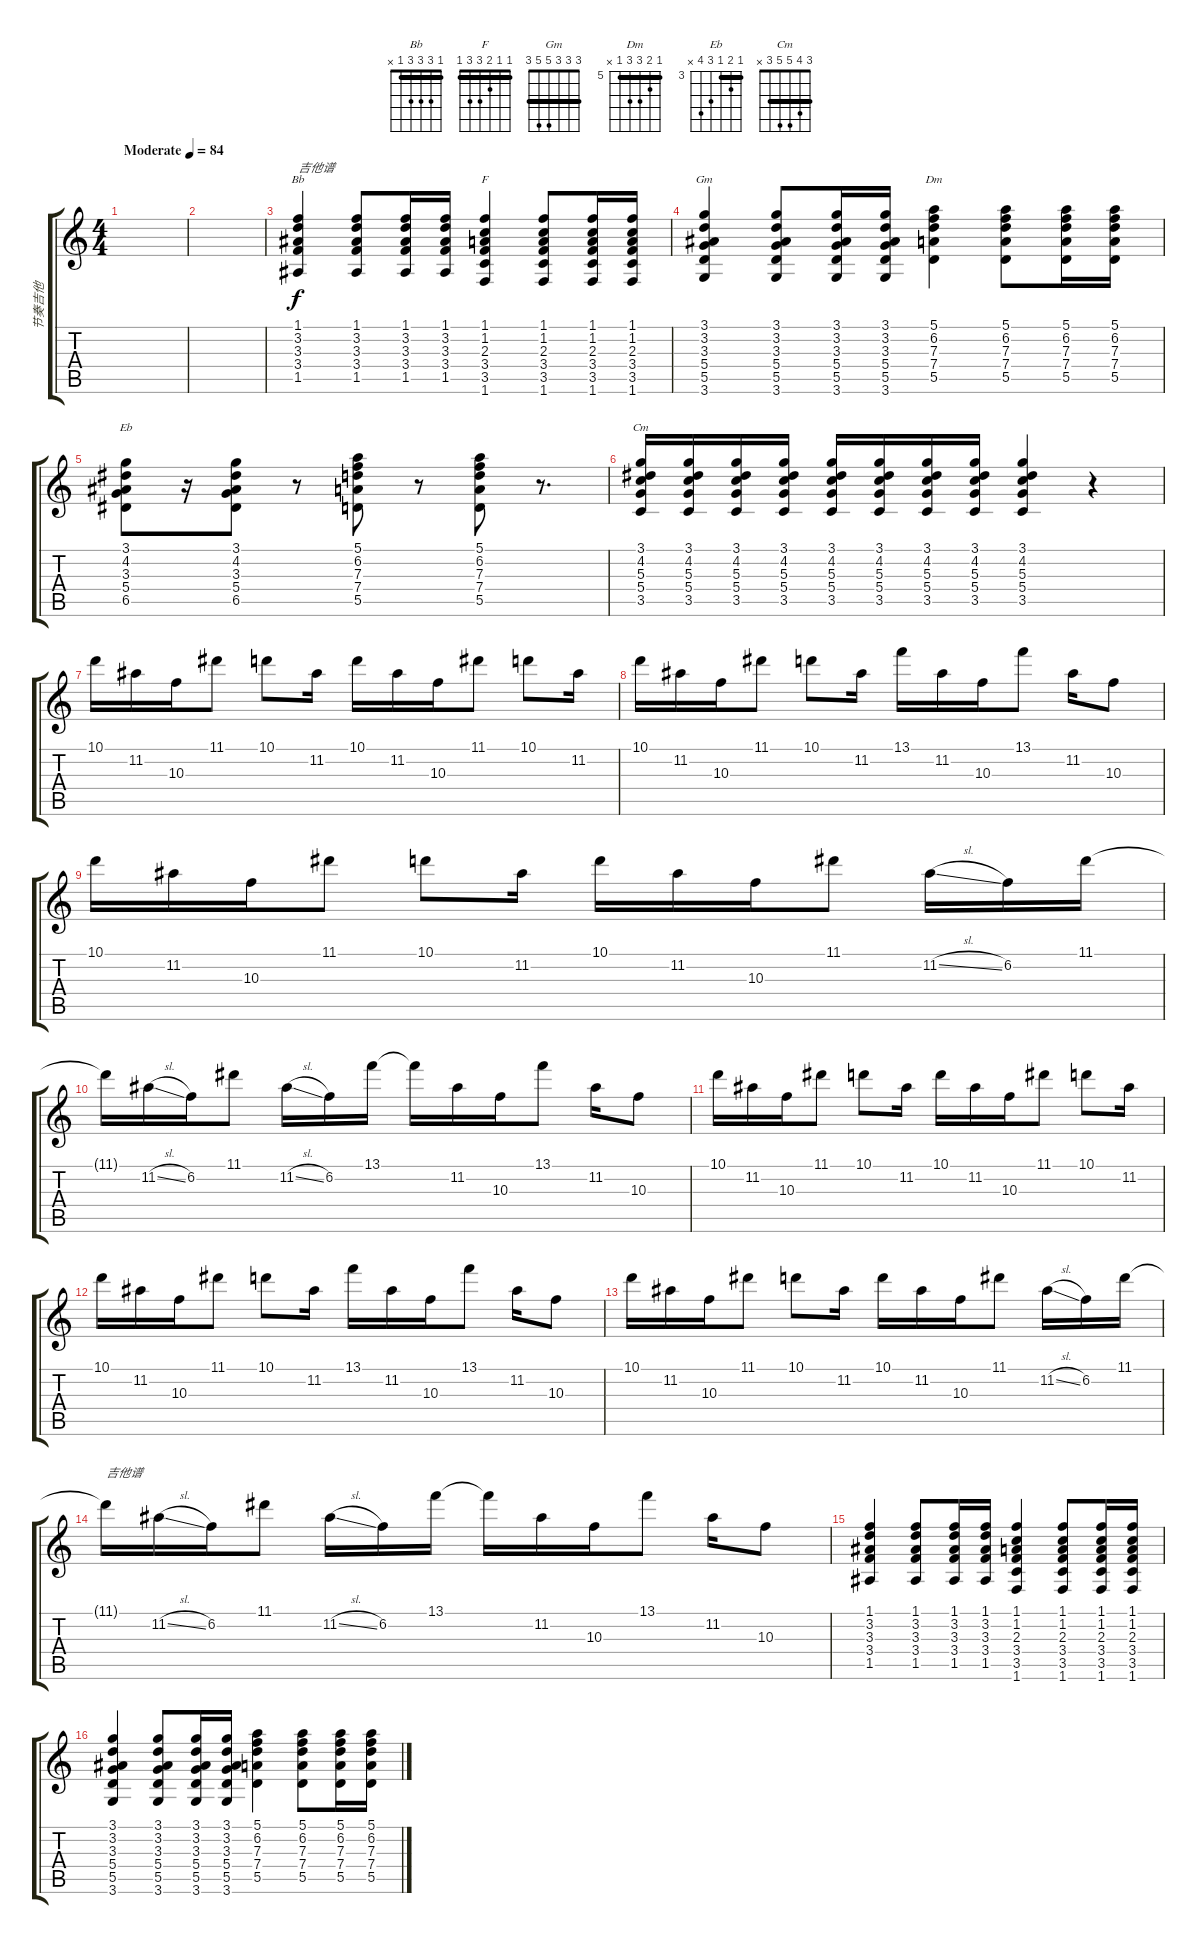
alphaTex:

\track ("节奏吉他" "节奏吉他") {instrument acousticguitarsteel}
\staff {score tabs}
\tuning (E4 B3 G3 D3 A2 E2) {hide}
\chord ("Bb" 1 3 3 3 1 x) {barre 1}
\chord ("F" 1 1 2 3 3 1) {barre 1}
\chord ("Gm" 3 3 3 5 5 3) {barre 3}
\chord ("Dm" 5 6 7 7 5 x) {firstfret 5 barre 5}
\chord ("Eb" 3 4 3 5 6 x) {firstfret 3 barre 3}
\chord ("Cm" 3 4 5 5 3 x) {barre 3}
\ts (4 4)
\tempo (84 "Moderate")
\clef g2
\ks c
|
|
(1.1 3.2 3.3 3.4 1.5).4{ch "Bb" txt "吉他谱"} (1.1 3.2 3.3 3.4 1.5).8 (1.1 3.2 3.3 3.4 1.5).16 (1.1 3.2 3.3 3.4 1.5).16 (1.1 1.2 2.3 3.4 3.5 1.6).4{ch "F"} (1.1 1.2 2.3 3.4 3.5 1.6).8 (1.1 1.2 2.3 3.4 3.5 1.6).16 (1.1 1.2 2.3 3.4 3.5 1.6).16 |
(3.1 3.2 3.3 5.4 5.5 3.6).4{ch "Gm"} (3.1 3.2 3.3 5.4 5.5 3.6).8 (3.1 3.2 3.3 5.4 5.5 3.6).16 (3.1 3.2 3.3 5.4 5.5 3.6).16 (5.1 6.2 7.3 7.4 5.5).4{ch "Dm"} (5.1 6.2 7.3 7.4 5.5).8 (5.1 6.2 7.3 7.4 5.5).16 (5.1 6.2 7.3 7.4 5.5).16 |
(3.1 4.2 3.3 5.4 6.5).8{ch "Eb"} r.16 (3.1 4.2 3.3 5.4 6.5).8 r.8 (5.1 6.2 7.3 7.4 5.5).8 r.8 (5.1 6.2 7.3 7.4 5.5).8 r.8{d} |
(3.1 4.2 5.3 5.4 3.5).16{ch "Cm"} (3.1 4.2 5.3 5.4 3.5).16 (3.1 4.2 5.3 5.4 3.5).16 (3.1 4.2 5.3 5.4 3.5).16 (3.1 4.2 5.3 5.4 3.5).16 (3.1 4.2 5.3 5.4 3.5).16 (3.1 4.2 5.3 5.4 3.5).16 (3.1 4.2 5.3 5.4 3.5).16 (3.1 4.2 5.3 5.4 3.5).4 r.4 |
10.1.16{volume 16} 11.2.16 10.3.16 11.1.8 10.1.8 11.2.16 10.1.16 11.2.16 10.3.16 11.1.8 10.1.8 11.2.16 |
10.1.16 11.2.16 10.3.16 11.1.8 10.1.8 11.2.16 13.1.16 11.2.16 10.3.16 13.1.8 11.2.16 10.3.8 |
10.1.16 11.2.16 10.3.16 11.1.8 10.1.8 11.2.16 10.1.16 11.2.16 10.3.16 11.1.8 11.2{sl}.16 6.2.16 11.1.16 |
11.1{t}.16 11.2{sl}.16 6.2.16 11.1.8 11.2{sl}.16 6.2.16 13.1.16 13.1{t}.16 11.2.16 10.3.16 13.1.8 11.2.16 10.3.8 |
10.1.16 11.2.16 10.3.16 11.1.8 10.1.8 11.2.16 10.1.16 11.2.16 10.3.16 11.1.8 10.1.8 11.2.16 |
10.1.16 11.2.16 10.3.16 11.1.8 10.1.8 11.2.16 13.1.16 11.2.16 10.3.16 13.1.8 11.2.16 10.3.8 |
10.1.16 11.2.16 10.3.16 11.1.8 10.1.8 11.2.16 10.1.16 11.2.16 10.3.16 11.1.8 11.2{sl}.16 6.2.16 11.1.16 |
11.1{t}.16{txt "吉他谱"} 11.2{sl}.16 6.2.16 11.1.8 11.2{sl}.16 6.2.16 13.1.16 13.1{t}.16 11.2.16 10.3.16 13.1.8 11.2.16 10.3.8 |
(1.1 3.2 3.3 3.4 1.5).4{volume 10} (1.1 3.2 3.3 3.4 1.5).8 (1.1 3.2 3.3 3.4 1.5).16 (1.1 3.2 3.3 3.4 1.5).16 (1.1 1.2 2.3 3.4 3.5 1.6).4 (1.1 1.2 2.3 3.4 3.5 1.6).8 (1.1 1.2 2.3 3.4 3.5 1.6).16 (1.1 1.2 2.3 3.4 3.5 1.6).16 |
(3.1 3.2 3.3 5.4 5.5 3.6).4 (3.1 3.2 3.3 5.4 5.5 3.6).8 (3.1 3.2 3.3 5.4 5.5 3.6).16 (3.1 3.2 3.3 5.4 5.5 3.6).16 (5.1 6.2 7.3 7.4 5.5).4 (5.1 6.2 7.3 7.4 5.5).8 (5.1 6.2 7.3 7.4 5.5).16 (5.1 6.2 7.3 7.4 5.5).16
